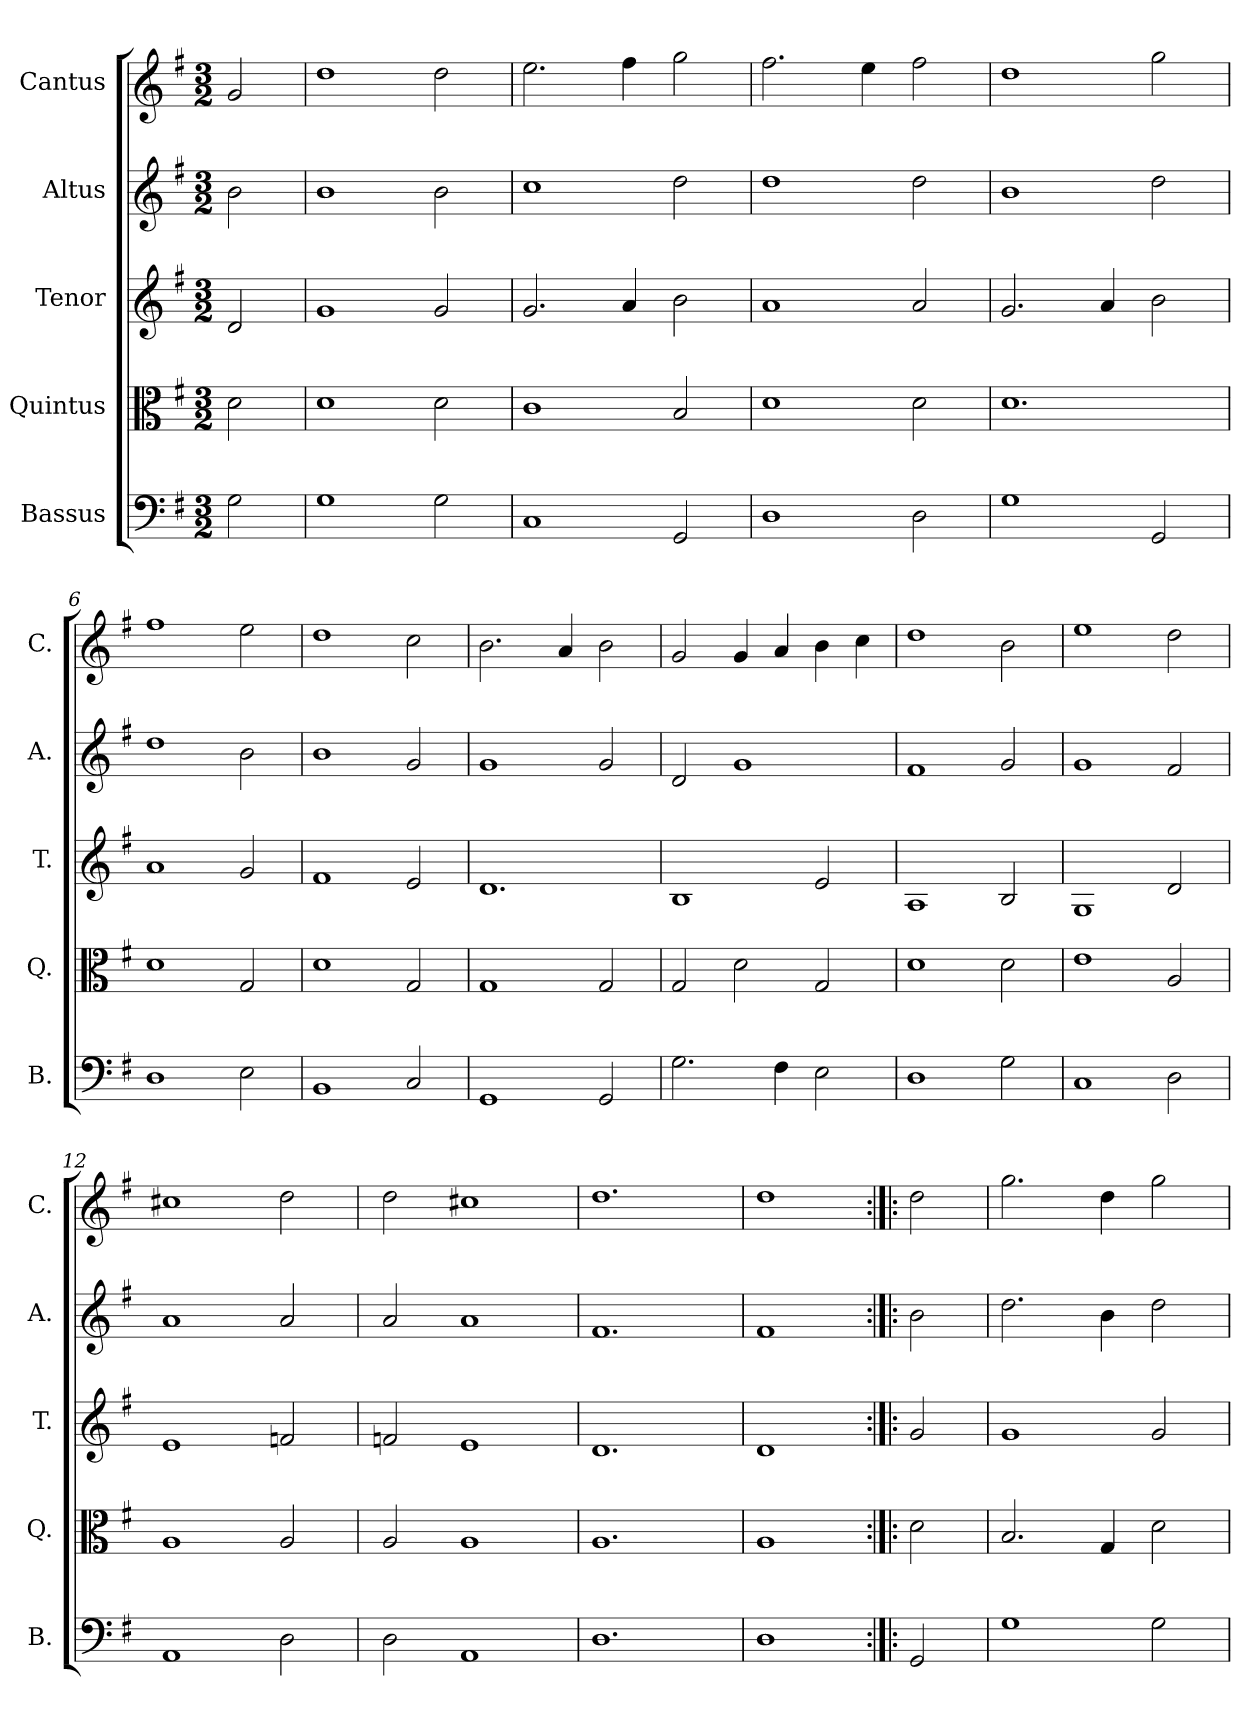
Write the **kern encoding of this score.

**kern	**kern	**kern	**kern	**kern
*part5	*part4	*part3	*part2	*part1
*staff5	*staff4	*staff3	*staff2	*staff1
*I"Bassus	*I"Quintus	*I"Tenor	*I"Altus	*I"Cantus
*I'B.	*I'Q.	*I'T.	*I'A.	*I'C.
*clefF4	*clefC3	*clefG2	*clefG2	*clefG2
*k[f#]	*k[f#]	*k[f#]	*k[f#]	*k[f#]
*G:	*G:	*G:	*G:	*G:
*M3/2	*M3/2	*M3/2	*M3/2	*M3/2
=1	=1	=1	=1	=1
2G\	2d\	2d/	2b\	2g/
=2	=2	=2	=2	=2
1G	1d	1g	1b	1dd
2G\	2d\	2g/	2b\	2dd\
=3	=3	=3	=3	=3
1C	1c	2.g/	1cc	2.ee\
.	.	4a/	.	4ff#\
2GG/	2B/	2b\	2dd\	2gg\
=4	=4	=4	=4	=4
1D	1d	1a	1dd	2.ff#\
.	.	.	.	4ee\
2D\	2d\	2a/	2dd\	2ff#\
=5	=5	=5	=5	=5
1G	1.d	2.g/	1b	1dd
.	.	4a/	.	.
2GG/	.	2b\	2dd\	2gg\
=6	=6	=6	=6	=6
1D	1d	1a	1dd	1ff#
2E\	2G/	2g/	2b\	2ee\
=7	=7	=7	=7	=7
1BB	1d	1f#	1b	1dd
2C/	2G/	2e/	2g/	2cc\
=8	=8	=8	=8	=8
1GG	1G	1.d	1g	2.b\
.	.	.	.	4a/
2GG/	2G/	.	2g/	2b\
=9	=9	=9	=9	=9
2.G\	2G/	1B	2d/	2g/
.	2d\	.	1g	4g/
4F#\	.	.	.	4a/
2E\	2G/	2e/	.	4b\
.	.	.	.	4cc\
=10	=10	=10	=10	=10
1D	1d	1A	1f#	1dd
2G\	2d\	2B/	2g/	2b\
!!LO:LB:g=z
=11	=11	=11	=11	=11
1C	1e	1G	1g	1ee
2D\	2A/	2d/	2f#/	2dd\
=12	=12	=12	=12	=12
1AA	1A	1e	1a	1cc#X
2D\	2A/	2fn/	2a/	2dd\
=13	=13	=13	=13	=13
2D\	2A/	2fn/	2a/	2dd\
1AA	1A	1e	1a	1cc#X
=14	=14	=14	=14	=14
1.D	1.A	1.d	1.f#	1.dd
=15	=15	=15	=15	=15
1D	1A	1d	1f#	1dd
=16:|!|:	=16:|!|:	=16:|!|:	=16:|!|:	=16:|!|:
2GG/	2d\	2g/	2b\	2dd\
=17	=17	=17	=17	=17
1G	2.B/	1g	2.dd\	2.gg\
.	4G/	.	4b\	4dd\
2G\	2d\	2g/	2dd\	2gg\
=	=	=	=	=
*-	*-	*-	*-	*-
